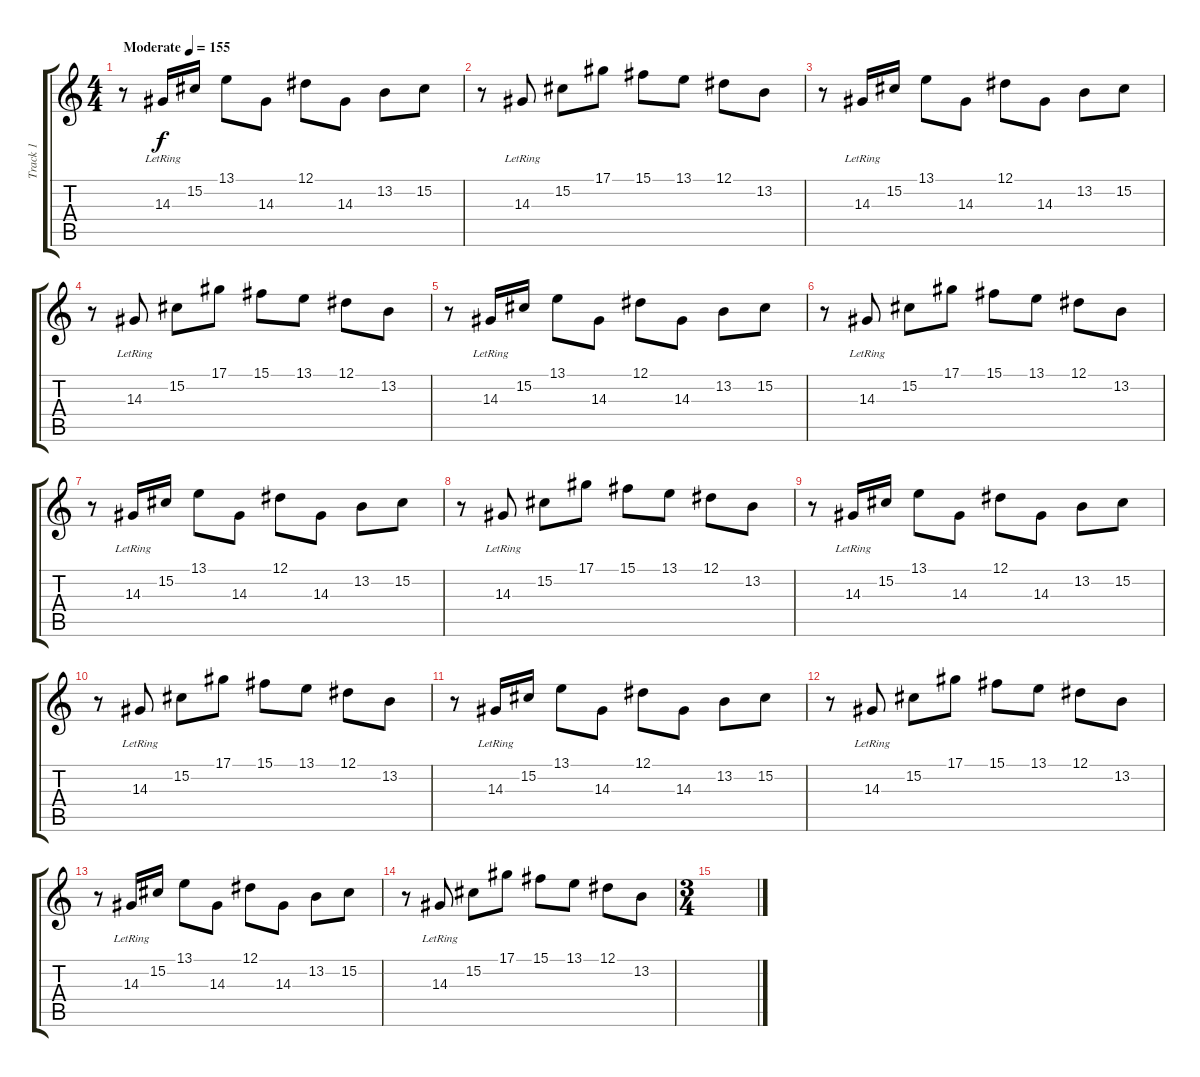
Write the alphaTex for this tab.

\track ("Track 1" "Track 1") {instrument orchestralharp}
\staff {score tabs}
\tuning (Eb4 Bb3 Gb3 Db3 Ab2 Db2) {hide}
\ts (4 4)
\tempo (155 "Moderate")
\clef g2
\ks c
r.8{dy f instrument orchestralharp} 14.3{lr}.16 15.2.16 13.1.8 14.3.8 12.1.8 14.3.8 13.2.8 15.2.8 |
r.8 14.3{lr}.8 15.2.8 17.1.8 15.1.8 13.1.8 12.1.8 13.2.8 |
r.8 14.3{lr}.16 15.2.16 13.1.8 14.3.8 12.1.8 14.3.8 13.2.8 15.2.8 |
r.8 14.3{lr}.8 15.2.8 17.1.8 15.1.8 13.1.8 12.1.8 13.2.8 |
r.8 14.3{lr}.16 15.2.16 13.1.8 14.3.8 12.1.8 14.3.8 13.2.8 15.2.8 |
r.8 14.3{lr}.8 15.2.8 17.1.8 15.1.8 13.1.8 12.1.8 13.2.8 |
r.8 14.3{lr}.16 15.2.16 13.1.8 14.3.8 12.1.8 14.3.8 13.2.8 15.2.8 |
r.8 14.3{lr}.8 15.2.8 17.1.8 15.1.8 13.1.8 12.1.8 13.2.8 |
r.8 14.3{lr}.16 15.2.16 13.1.8 14.3.8 12.1.8 14.3.8 13.2.8 15.2.8 |
r.8 14.3{lr}.8 15.2.8 17.1.8 15.1.8 13.1.8 12.1.8 13.2.8 |
r.8 14.3{lr}.16 15.2.16 13.1.8 14.3.8 12.1.8 14.3.8 13.2.8 15.2.8 |
r.8 14.3{lr}.8 15.2.8 17.1.8 15.1.8 13.1.8 12.1.8 13.2.8 |
r.8 14.3{lr}.16 15.2.16 13.1.8 14.3.8 12.1.8 14.3.8 13.2.8 15.2.8 |
r.8 14.3{lr}.8 15.2.8 17.1.8 15.1.8 13.1.8 12.1.8 13.2.8 |
\ts (3 4)
